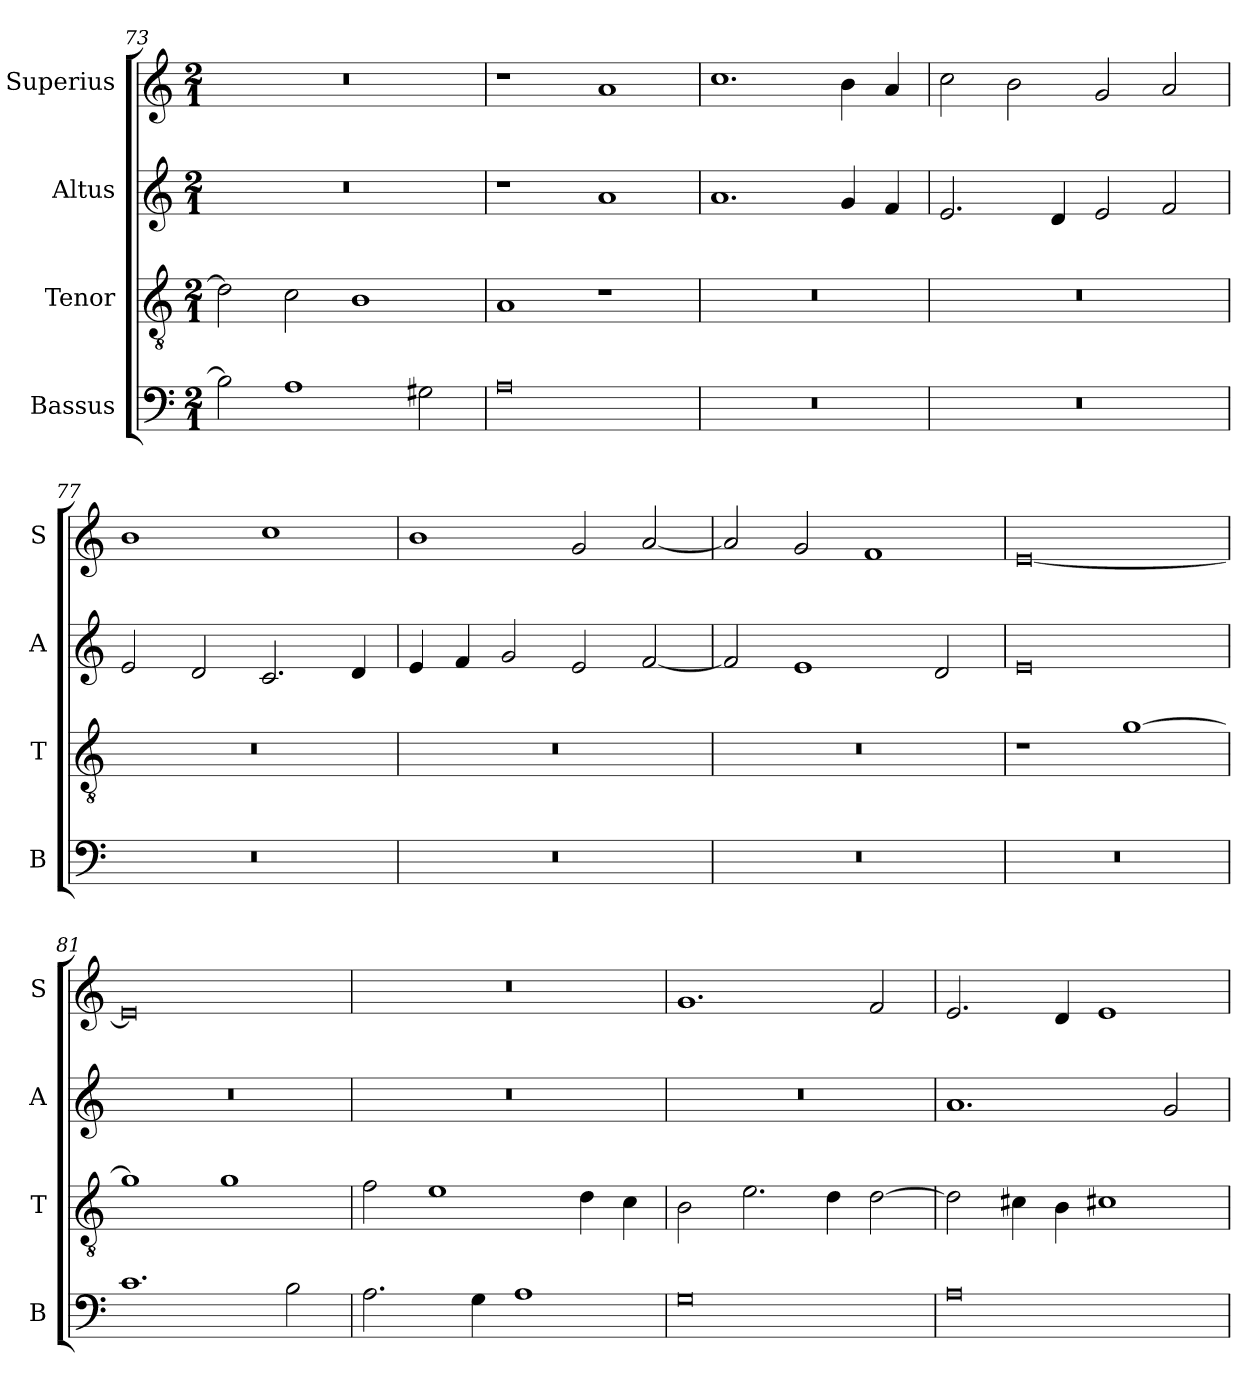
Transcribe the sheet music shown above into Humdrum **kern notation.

**kern	**kern	**kern	**kern
*part4	*part3	*part2	*part1
*staff4	*staff3	*staff2	*staff1
*I"Bassus	*I"Tenor	*I"Altus	*I"Superius
*I'B	*I'T	*I'A	*I'S
*clefF4	*clefGv2	*clefG2	*clefG2
*k[]	*k[]	*k[]	*k[]
*C:	*C:	*C:	*C:
*M2/1	*M2/1	*M2/1	*M2/1
=73	=73	=73	=73
2B]	2d]	0r	0r
1A	2c	.	.
.	1B	.	.
2G#X	.	.	.
=74	=74	=74	=74
0A	1A	1r	1r
.	1r	1a	1a
=75	=75	=75	=75
0r	0r	1.a	1.cc
.	.	4g	4b
.	.	4f	4a
=76	=76	=76	=76
0r	0r	2.e	2cc
.	.	.	2b
.	.	4d	.
.	.	2e	2g
.	.	2f	2a
=77	=77	=77	=77
0r	0r	2e	1b
.	.	2d	.
.	.	2.c	1cc
.	.	4d	.
=78	=78	=78	=78
0r	0r	4e	1b
.	.	4f	.
.	.	2g	.
.	.	2e	2g
.	.	[2f	[2a
=79	=79	=79	=79
0r	0r	2f]	2a]
.	.	1e	2g
.	.	.	1f
.	.	2d	.
=80	=80	=80	=80
0r	1r	0e	[0e
.	[1g	.	.
=81	=81	=81	=81
1.c	1g]	0r	0e]
.	1g	.	.
2B	.	.	.
=82	=82	=82	=82
2.A	2f	0r	0r
.	1e	.	.
4G	.	.	.
1A	.	.	.
.	4d	.	.
.	4c	.	.
=83	=83	=83	=83
0G	2B	0r	1.g
.	2.e	.	.
.	4d	.	.
.	[2d	.	2f
=84	=84	=84	=84
0A	2d]	1.a	2.e
.	4c#X	.	.
.	4B	.	4d
.	1c#X	.	1e
.	.	2g	.
=	=	=	=
*-	*-	*-	*-
